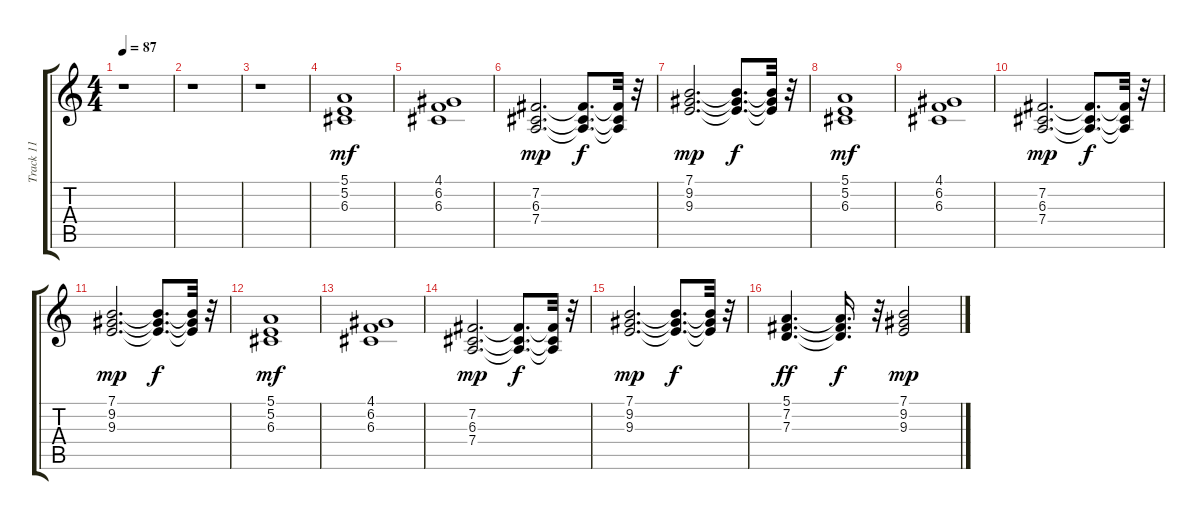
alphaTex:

\track ("Track 11" "Track 11") {instrument pad2warm}
\staff {score tabs}
\tuning (E4 B3 G3 D3 A2 E2) {hide}
\ts (4 4)
\tempo 87
\clef g2
\ks c
r.1{dy mf} |
r.1 |
r.1 |
(5.1 5.2 6.3).1 |
(4.1 6.2 6.3).1 |
(7.2 6.3 7.4).2{d dy mp} (7.2{t} 6.3{t} 7.4{t}).8{d dy f} (7.2{t} 6.3{t} 7.4{t}).32 r.32 |
(7.1 9.2 9.3).2{d dy mp} (7.1{t} 9.2{t} 9.3{t}).8{d dy f} (7.1{t} 9.2{t} 9.3{t}).32 r.32 |
(5.1 5.2 6.3).1{dy mf} |
(4.1 6.2 6.3).1 |
(7.2 6.3 7.4).2{d dy mp} (7.2{t} 6.3{t} 7.4{t}).8{d dy f} (7.2{t} 6.3{t} 7.4{t}).32 r.32 |
(7.1 9.2 9.3).2{d dy mp} (7.1{t} 9.2{t} 9.3{t}).8{d dy f} (7.1{t} 9.2{t} 9.3{t}).32 r.32 |
(5.1 5.2 6.3).1{dy mf} |
(4.1 6.2 6.3).1 |
(7.2 6.3 7.4).2{d dy mp} (7.2{t} 6.3{t} 7.4{t}).8{d dy f} (7.2{t} 6.3{t} 7.4{t}).32 r.32 |
(7.1 9.2 9.3).2{d dy mp} (7.1{t} 9.2{t} 9.3{t}).8{d dy f} (7.1{t} 9.2{t} 9.3{t}).32 r.32 |
(5.1 7.2 7.3).4{d dy ff} (5.1{t} 7.2{t} 7.3{t}).16{d dy f} r.32 (7.1 9.2 9.3).2{dy mp}
